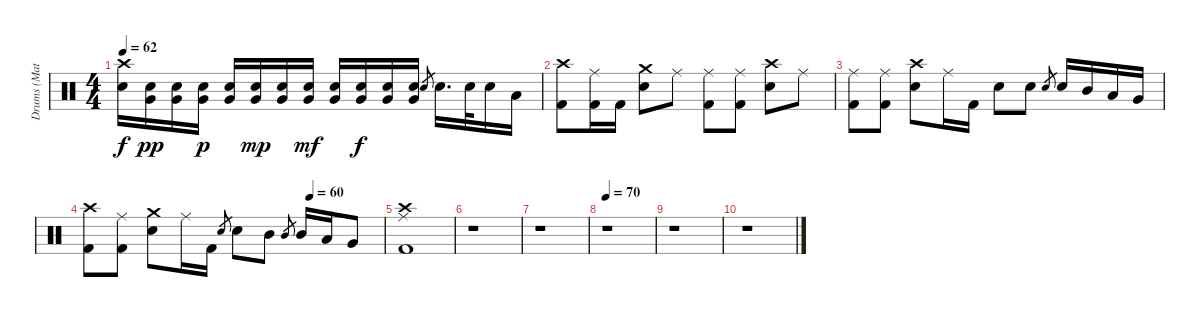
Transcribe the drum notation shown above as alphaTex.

\track ("Drums (Matt)" "Drums (Mat") {instrument percussion}
\staff {score}
\articulation defaults
\ts (4 4)
\tempo 62
\clef neutral
\ks c
("Crash high (hit)" "Snare (hit) 2").16{dy f} ("Snare (hit) 2" "Very Low Tom (hit)").16{dy pp} ("Snare (hit) 2" "Very Low Tom (hit)").16 ("Snare (hit) 2" "Very Low Tom (hit)").16{dy p} ("Snare (hit) 2" "Very Low Tom (hit)").16 ("Snare (hit) 2" "Very Low Tom (hit)").16{dy mp} ("Snare (hit) 2" "Very Low Tom (hit)").16 ("Snare (hit) 2" "Very Low Tom (hit)").16{dy mf} ("Snare (hit) 2" "Very Low Tom (hit)").16 ("Snare (hit) 2" "Very Low Tom (hit)").16{dy f} ("Snare (hit) 2" "Very Low Tom (hit)").16 ("Snare (hit) 2" "Very Low Tom (hit)").16 "Snare (hit) 2".8{gr} "Snare (hit) 2".16{d} "Snare (hit) 2".32 "Snare (hit) 2".16 "Low Tom (hit)".16 |
("Crash high (hit)" "Kick (hit) 2").8 ("Ride (middle)" "Kick (hit) 2").16 "Kick (hit) 2".16 ("Crash medium (hit)" "Snare (hit) 2").8 "Ride (middle)".8 ("Ride (middle)" "Kick (hit) 2").8 ("Ride (middle)" "Kick (hit) 2").8 ("Crash high (hit)" "Snare (hit) 2").8 "Ride (middle)".8 |
("Ride (middle)" "Kick (hit) 2").8 ("Ride (middle)" "Kick (hit) 2").8 ("Crash high (hit)" "Snare (hit) 2").8 "Ride (middle)".16 "Kick (hit) 2".16 "Snare (hit) 2".8 "Snare (hit) 2".8 "Snare (hit) 2".8{gr} "Snare (hit) 2".16 "Mid Tom (hit)".16 "Low Tom (hit)".16 "Very Low Tom (hit)".16 |
\tempo (60 0.75)
("Crash high (hit)" "Kick (hit) 2").8 ("Ride (middle)" "Kick (hit) 2").8 ("Crash medium (hit)" "Snare (hit) 2").8 "Ride (middle)".16 "Kick (hit) 2".16 "Snare (hit) 2".8{gr} "Snare (hit) 2".8 "Mid Tom (hit)".8 "Mid Tom (hit)".8{gr} "Mid Tom (hit)".16 "Low Tom (hit)".16 "Very Low Tom (hit)".8 |
("Crash high (hit)" "Ride (middle)" "Kick (hit) 2").1 |
r.1 |
r.1 |
\tempo 70
r.1 |
r.1 |
r.1
